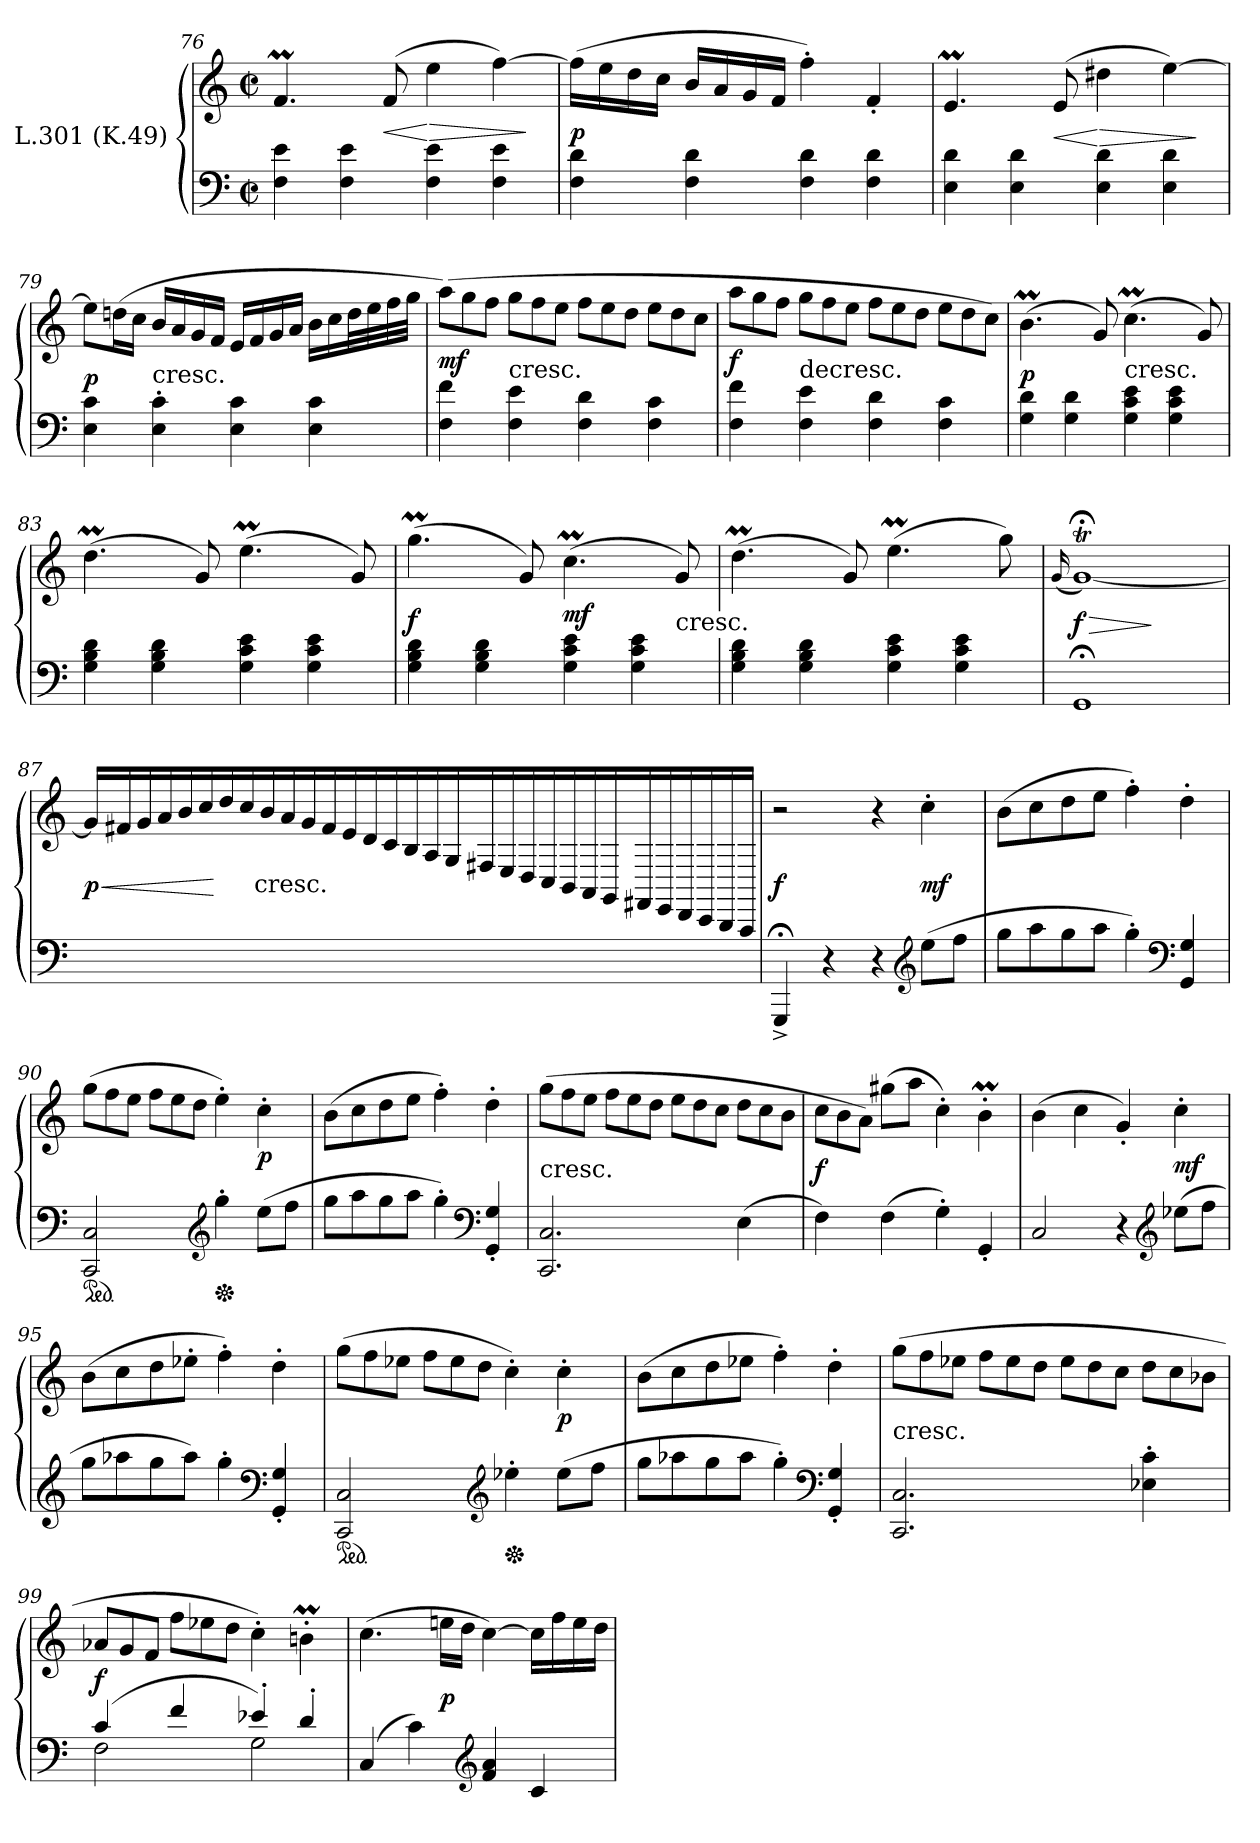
**kern	**kern	**dynam
*part1	*part1	*part1
*staff2	*staff1	*staff1/2
*I"L.301 (K.49)	*	*
!!LO:LB:g=z
*clefF4	*clefG2	*
*k[]	*k[]	*
*C:	*C:	*
*M2/2	*M2/2	*
*met(c|)	*met(c|)	*
=76	=76	=76
4F 4e	4.fM	.
4F 4e	.	.
.	(8f	<
4F 4e	4ee	[ >
4F 4e	[4ff)	.
.	.	]
=77	=77	=77
4F 4d	(16ffLL]	p
.	16ee	.
.	16dd	.
.	16ccJJ	.
4F 4d	16bLL	.
.	16a	.
.	16g	.
.	16fJJ	.
4F 4d	4ff')	.
4F 4d	4f'	.
=78	=78	=78
4E 4d	4.em	.
4E 4d	.	.
.	(8e	<
4E 4d	4dd#X	[ >
4E 4d	[4ee)	.
.	.	]
=79	=79	=79
4E 4c	8eeL]	p
.	(16ddnL	.
.	16ccJJ	.
!	!LO:TX:c:t=cresc.	!
4E' 4c'	16bLL	.
.	16a	.
.	16g	.
.	16fJJ	.
4E 4c	16eLL	.
.	16f	.
.	16g	.
.	16aJJ	.
4E 4c	16bLL	.
.	16cc	.
.	32ddL	.
.	32ee	.
.	32ff	.
.	32ggJJJ	.
!!LO:LB:g=z
=80	=80	=80
*	*Xtuplet	*
4F 4f	(12aaL)	mf
.	12gg	.
.	12ffJ	.
!	!LO:TX:c:t=cresc.	!
4F 4e	12ggL	.
.	12ff	.
.	12eeJ	.
4F 4d	12ffL	.
.	12ee	.
.	12ddJ	.
4F 4c	12eeL	.
.	12dd	.
.	12ccJ	.
=81	=81	=81
4F 4f	12aaL	f
.	12gg	.
.	12ffJ	.
!	!LO:TX:c:t=decresc.	!
4F 4e	12ggL	.
.	12ff	.
.	12eeJ	.
4F 4d	12ffL	.
.	12ee	.
.	12ddJ	.
4F 4c	12eeL	.
.	12dd	.
.	12ccJ)	.
=82	=82	=82
4G 4d	(<4.bm	p
4G 4d	.	.
.	8g)	.
!	!LO:TX:c:t=cresc.	!
4G 4c 4e	(<4.ccM	.
4G 4c 4e	.	.
.	8g)	.
=83	=83	=83
4G 4B 4d	(4.ddM	.
4G 4B 4d	.	.
.	8g)	.
4G 4c 4e	(4.eem	.
4G 4c 4e	.	.
.	8g)	.
!!LO:LB:g=z
=84	=84	=84
4G 4B 4d	(4.ggM	f
4G 4B 4d	.	.
.	8g)	.
4G 4c 4e	(4.ccM	mf
4G 4c 4e	.	.
!	!LO:TX:c:t=cresc.	!
.	8g)	.
=85	=85	=85
4G 4B 4d	(4.ddM	.
4G 4B 4d	.	.
.	8g)	.
4G 4c 4e	(4.eem	.
4G 4c 4e	.	.
.	8gg)	.
=86	=86	=86
.	(16qqg	.
1GG;	[1gT;<)	> f
.	.	]
=87	=87	=87
2ryy	30g!LL]	< p
.	30f#X!	.
.	30g!	.
.	30a!	.
.	30b!	.
.	30cc!	.
.	30dd!	[
.	30cc!	.
!	!LO:TX:c:t=cresc.	!
.	30b!	.
.	30a!	.
.	30g!	.
.	30f#!	.
.	30e!	.
.	30d!	.
.	30c!	.
!	!LO:N:vis=16	!
2ryy	32B!/	.
!	!LO:N:vis=16	!
.	32A!/	.
!	!LO:N:vis=16	!
.	32G!/	.
!	!LO:N:vis=16	!
.	32F#X!/	.
!	!LO:N:vis=16	!
.	32E!/	.
!	!LO:N:vis=16	!
.	32D!/	.
!	!LO:N:vis=16	!
.	32C!/	.
!	!LO:N:vis=16	!
.	32BB!/	.
!	!LO:N:vis=16	!
.	32AA!/	.
!	!LO:N:vis=16	!
.	32GG!/	.
!	!LO:N:vis=16	!
.	32FF#X!/	.
!	!LO:N:vis=16	!
.	32EE!/	.
!	!LO:N:vis=16	!
.	32DD!/	.
!	!LO:N:vis=16	!
.	32CC!/	.
!	!LO:N:vis=16	!
.	32BBB!/	.
!	!LO:N:vis=16	!
.	32AAA!/JJ	.
!!LO:LB:g=z
=88	=88	=88
4GGG;^>	2r	f
4r	.	.
4r	4r	.
*clefG2	*	*
(8eeL	4cc'	mf
8ffJ	.	.
=89	=89	=89
8ggL	(8bL	.
8aa	8cc	.
8gg	8dd	.
8aaJ	8eeJ	.
4gg')	4ff')	.
*clefF4	*	*
4GG 4G	4dd'	.
=90	=90	=90
*ped	*	*
2CC 2C	(12ggL	.
.	12ff	.
.	12eeJ	.
.	12ffL	.
.	12ee	.
.	12ddJ	.
*clefG2	*	*
*Xped	*	*
4gg'	4ee')	.
(8eeL	4cc'	p
8ffJ	.	.
=91	=91	=91
8ggL	(8bL	.
8aa	8cc	.
8gg	8dd	.
8aaJ	8eeJ	.
4gg')	4ff')	.
*clefF4	*	*
4GG' 4G'	4dd'	.
!!LO:LB:g=z
=92	=92	=92
!	!LO:TX:c:t=cresc.	!
2.CC 2.C	(12ggL	.
.	12ff	.
.	12eeJ	.
.	12ffL	.
.	12ee	.
.	12ddJ	.
.	12eeL	.
.	12dd	.
.	12ccJ	.
(4E	12ddL	.
.	12cc	.
.	12bJ	.
=93	=93	=93
4F)	12ccL	f
.	12b	.
.	12aJ)	.
(4F	(8gg#XL	.
.	8aaJ	.
4G')	4cc')	.
4GG'	4bm'	.
=94	=94	=94
2C	(4b	.
.	4cc	.
4r	4g')	.
*clefG2	*	*
(8ee-XL	4cc'	mf
8ffJ	.	.
=95	=95	=95
8ggL	(8bL	.
8aa-X	8cc	.
8gg	8dd	.
8aa-J)	8ee-X'J	.
4gg'	4ff')	.
*clefF4	*	*
4GG' 4G'	4dd'	.
!!LO:LB:g=z
=96	=96	=96
*ped	*	*
2CC 2C	(12ggL	.
.	12ff	.
.	12ee-XJ	.
.	12ffL	.
.	12ee-	.
.	12ddJ	.
*clefG2	*	*
*Xped	*	*
4ee-X'	4cc')	.
(8ee-L	4cc'	p
8ffJ	.	.
=97	=97	=97
8ggL	(8bL	.
8aa-X	8cc	.
8gg	8dd	.
8aa-J	8ee-XJ	.
4gg')	4ff')	.
*clefF4	*	*
4GG' 4G'	4dd'	.
=98	=98	=98
!	!LO:TX:c:t=cresc.	!
2.CC 2.C	(12ggL	.
.	12ff	.
.	12ee-XJ	.
.	12ffL	.
.	12ee-	.
.	12ddJ	.
.	12ee-L	.
.	12dd	.
.	12ccJ	.
4E-X' 4c'	12ddL	.
.	12cc	.
.	12b-XJ	.
=99	=99	=99
*^	*	*
(4c	2F	12a-XL	f
.	.	12g	.
.	.	12fJ	.
4f	.	12ffL	.
.	.	12ee-X	.
.	.	12ddJ	.
4e-X')	2G	4cc')	.
4d'	.	4bnm'	.
*v	*v	*	*
!!LO:LB:g=z
=100	=100	=100
(4C	(4.cc	.
4c)	.	.
.	16eenLL	p
.	16ddJJ	.
*clefG2	*	*
4f 4a	[4cc)	.
4c	16ccLL]	.
.	16ff	.
.	16ee	.
.	16ddJJ	.
=	=	=
*-	*-	*-
